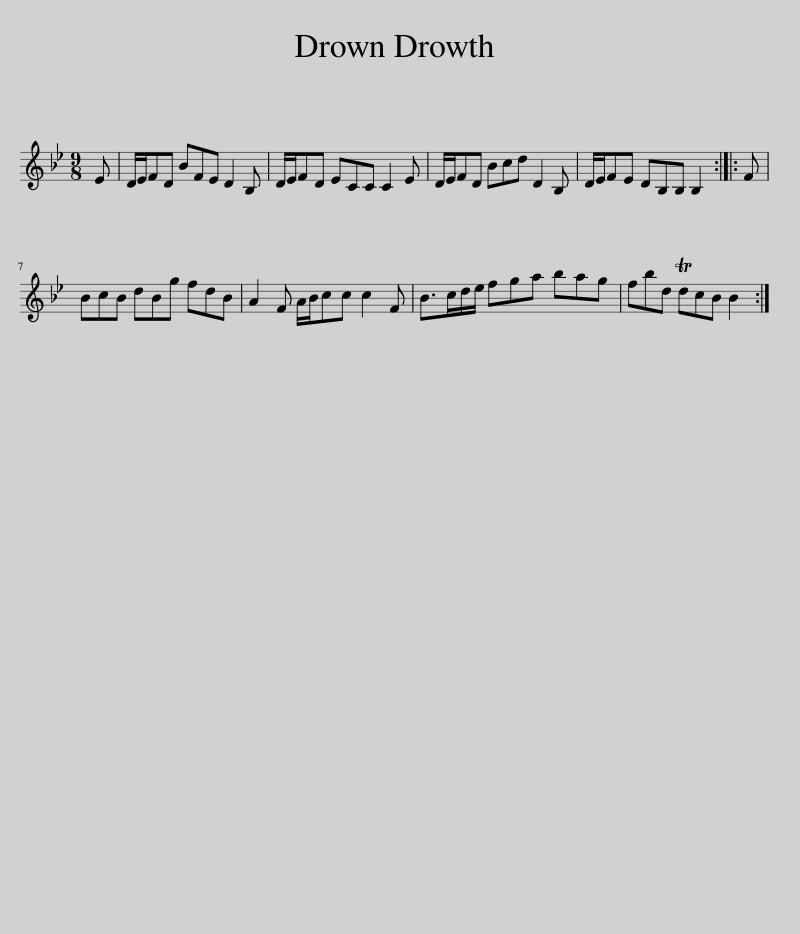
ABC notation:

X:1
L:1/8
M:9/8
I:linebreak $
K:Bb
V:1 treble
V:1
 E | D/E/FD BFE D2 B, | D/E/FD ECC C2 E | D/E/FD Bcd D2 B, | D/E/FE DB,B, B,2 :: %5
 F |$ BcB dBg fdB | A2 F A/B/cc c2 F | B>cd/e/ fga bag | fbd TdcB B2 :| %10
